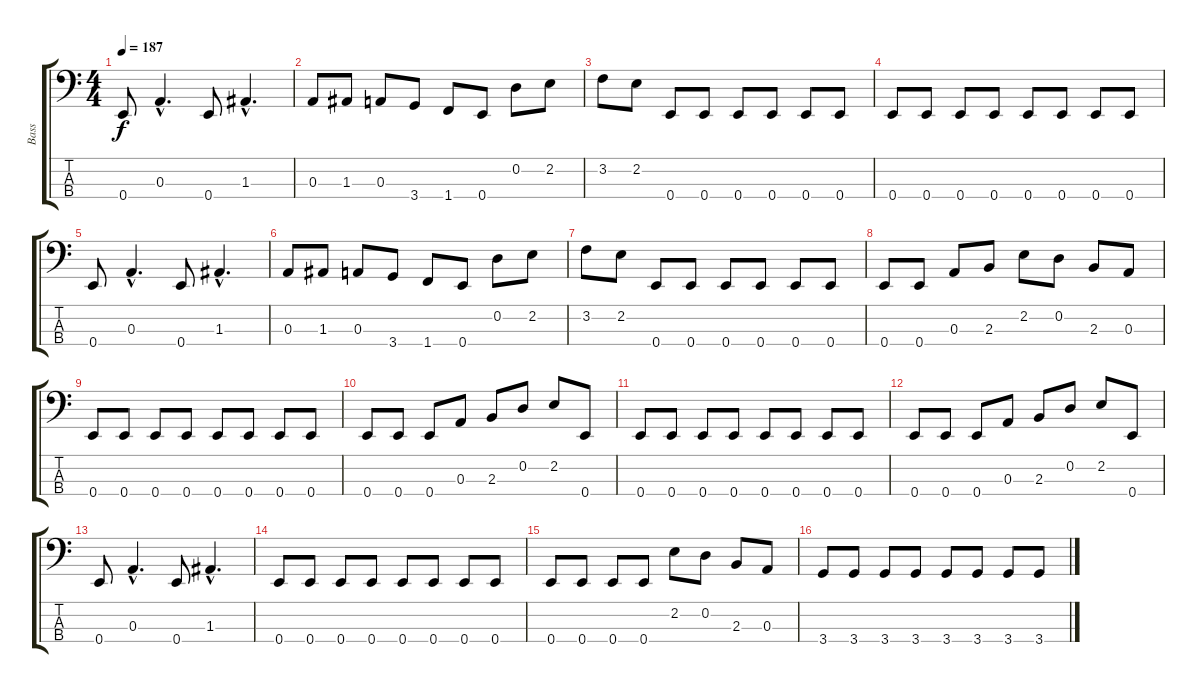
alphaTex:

\track ("Bass" "Bass") {instrument electricbasspick}
\staff {score tabs}
\tuning (G2 D2 A1 E1) {hide}
\ts (4 4)
\tempo 187
\clef f4
\ks c
0.4.8{dy f} 0.3{hac}.4{d} 0.4.8 1.3{hac}.4{d} |
0.3.8 1.3.8 0.3.8 3.4.8 1.4.8 0.4.8 0.2.8 2.2.8 |
3.2.8 2.2.8 0.4.8 0.4.8 0.4.8 0.4.8 0.4.8 0.4.8 |
0.4.8 0.4.8 0.4.8 0.4.8 0.4.8 0.4.8 0.4.8 0.4.8 |
0.4.8 0.3{hac}.4{d} 0.4.8 1.3{hac}.4{d} |
0.3.8 1.3.8 0.3.8 3.4.8 1.4.8 0.4.8 0.2.8 2.2.8 |
3.2.8 2.2.8 0.4.8 0.4.8 0.4.8 0.4.8 0.4.8 0.4.8 |
0.4.8 0.4.8 0.3.8 2.3.8 2.2.8 0.2.8 2.3.8 0.3.8 |
0.4.8 0.4.8 0.4.8 0.4.8 0.4.8 0.4.8 0.4.8 0.4.8 |
0.4.8 0.4.8 0.4.8 0.3.8 2.3.8 0.2.8 2.2.8 0.4.8 |
0.4.8 0.4.8 0.4.8 0.4.8 0.4.8 0.4.8 0.4.8 0.4.8 |
0.4.8 0.4.8 0.4.8 0.3.8 2.3.8 0.2.8 2.2.8 0.4.8 |
0.4.8 0.3{hac}.4{d} 0.4.8 1.3{hac}.4{d} |
0.4.8 0.4.8 0.4.8 0.4.8 0.4.8 0.4.8 0.4.8 0.4.8 |
0.4.8 0.4.8 0.4.8 0.4.8 2.2.8 0.2.8 2.3.8 0.3.8 |
3.4.8 3.4.8 3.4.8 3.4.8 3.4.8 3.4.8 3.4.8 3.4.8
